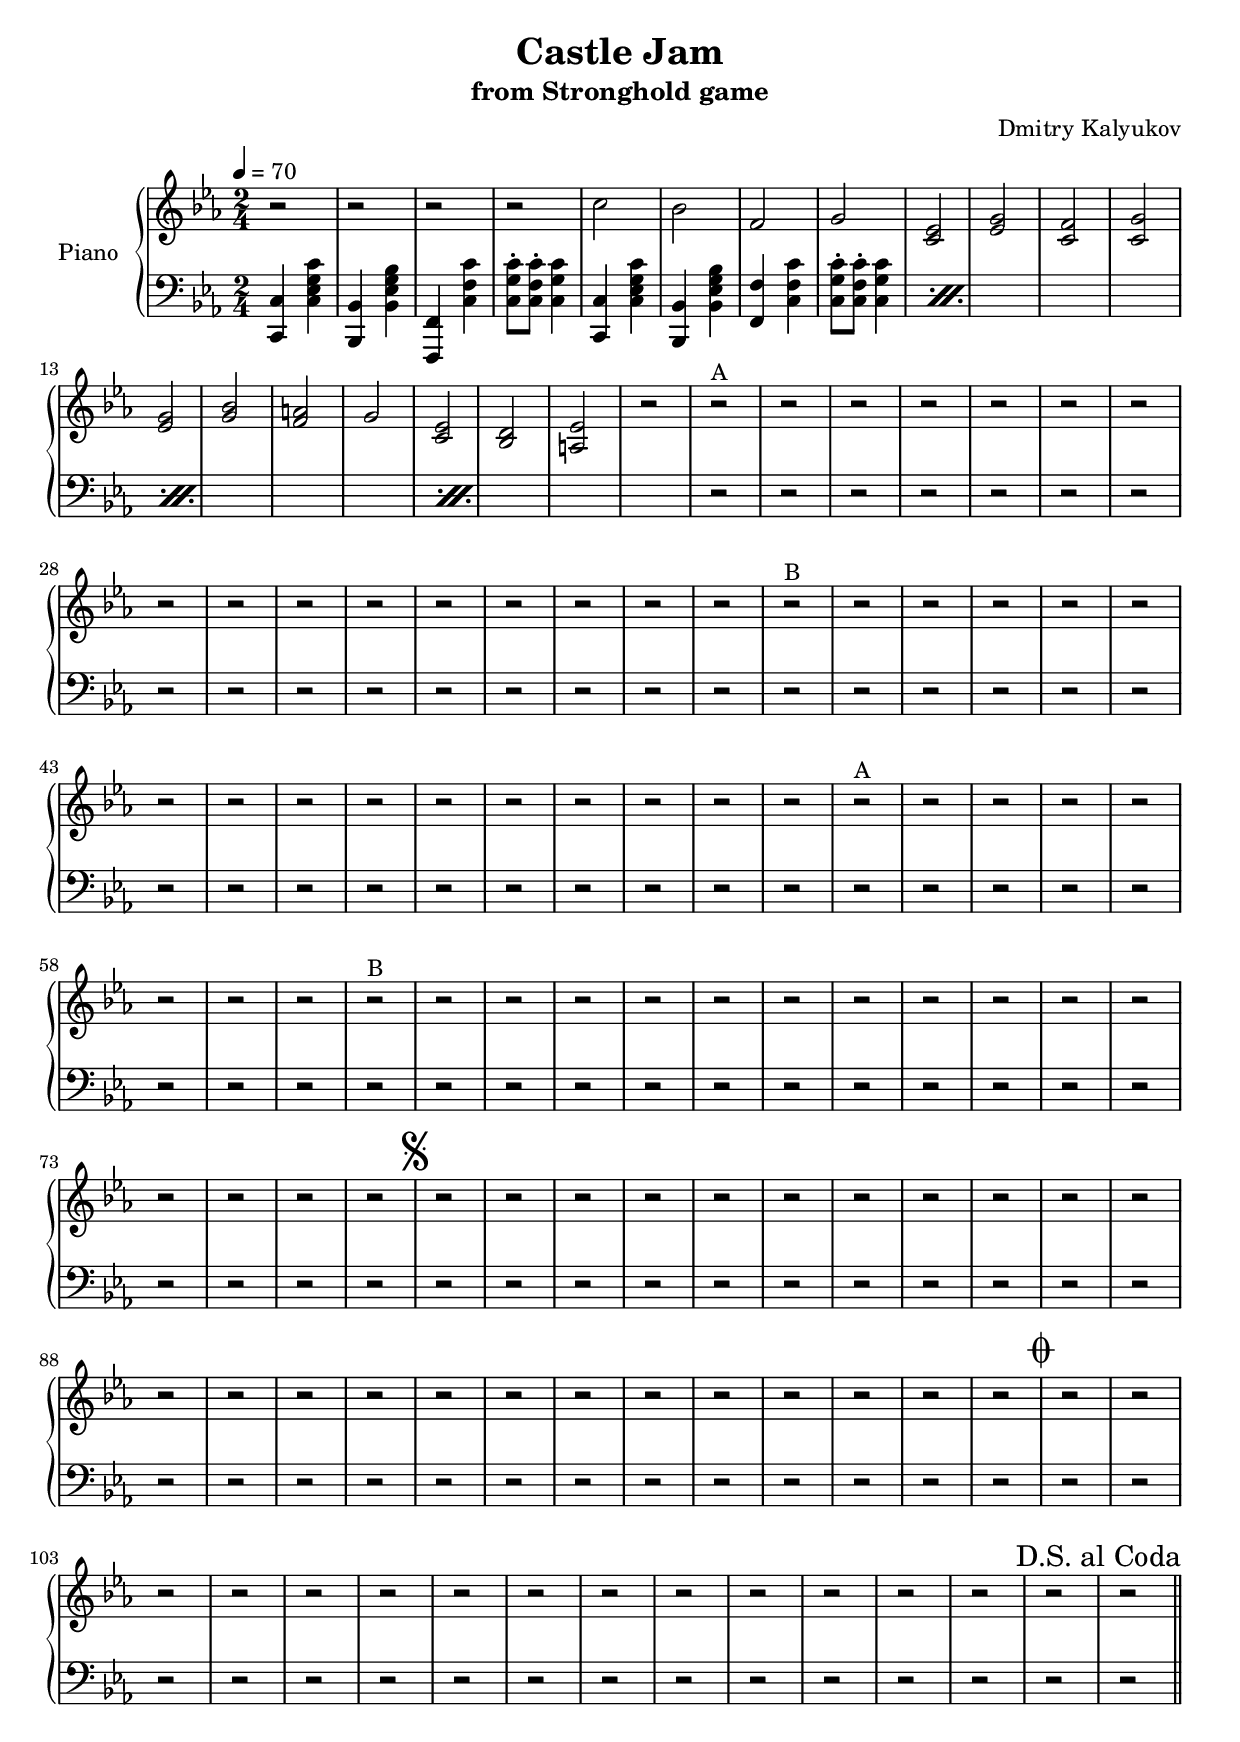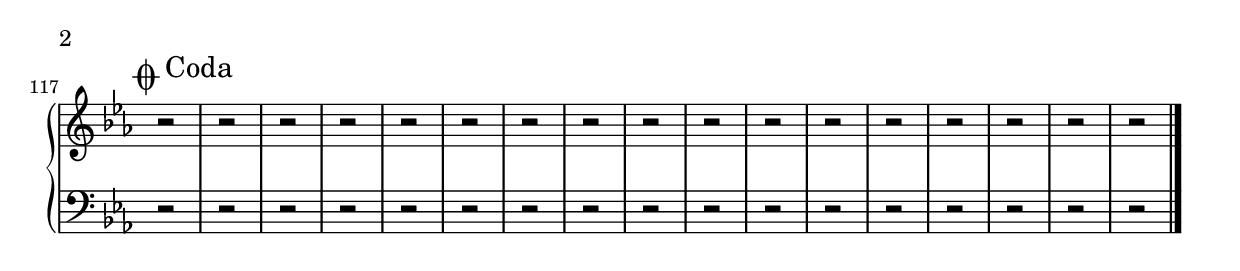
\version "2.20.0"

\header {
  title = "Castle Jam"
  subtitle = "from Stronghold game"
  arranger = "Dmitry Kalyukov"
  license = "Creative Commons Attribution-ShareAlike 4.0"
  status = "unfinished"
}

upperIntro = {
  r2 | r2 | r2 | r2 |
  c2 | bes | f | g |
  <c, ees> | <ees g> | <c f> | <c g'> |
  <ees g> | <g bes> | <f a> | g |
  <c, ees> | <bes d> | <a ees'> | r2 |
}

lowerIntro = {
  <c, c'>4 <c' ees g c> |
  <bes, bes'> <bes' ees g bes> |
  <f, f'> <c'' f c'> |
  <c g' c>8-. <c f c'>-. <c g' c>4 |

  \repeat percent 4 {
    <c, c'>4 <c' ees g c> |
    <bes, bes'> <bes' ees g bes> |
    <f f'> <c' f c'> |
    <c g' c>8-. <c f c'>-. <c g' c>4 |
  }
}


upper = \relative c'' {
  \clef treble
  \time 2/4
  \key c \minor

  \upperIntro

  ^"A" \repeat unfold 16 {r2}
  ^"B" \repeat unfold 16 {r2}
  ^"A" \repeat unfold 8 {r2}
  ^"B" \repeat unfold 16 {r2}
  \mark \markup { \musicglyph #"scripts.segno" }

  \repeat unfold 23 {r2}
  r2
  \mark \markup { \musicglyph #"scripts.coda" }

  \repeat unfold 15 {r2}
  \mark "D.S. al Coda"
  r2

  \bar "||"
  \break
  \mark \markup { \musicglyph #"scripts.coda" Coda }
  \repeat unfold 16 {r2}
  r2

  \bar "|."
}

lower = \relative c {
  \clef bass
  \time 2/4
  \key c \minor
  \tempo 4 = 70

  \lowerIntro

  \repeat unfold 16 {r2}
  \repeat unfold 16 {r2}
  \repeat unfold 8 {r2}
  \repeat unfold 16 {r2}

  \repeat unfold 23 {r2}
  r2

  \repeat unfold 15 {r2}
  r2

  %\bar "||"
  %\break
  %\mark \markup { \musicglyph #"scripts.coda" Coda }
  \repeat unfold 16 {r2}
  r2

  %\bar "|."
}

\score {
  \new PianoStaff <<
    \set PianoStaff.instrumentName = "Piano"
    \new Staff = "upper" \upper
    \new Staff = "lower" \lower
  >>
  \layout { }
  \midi { }
}
